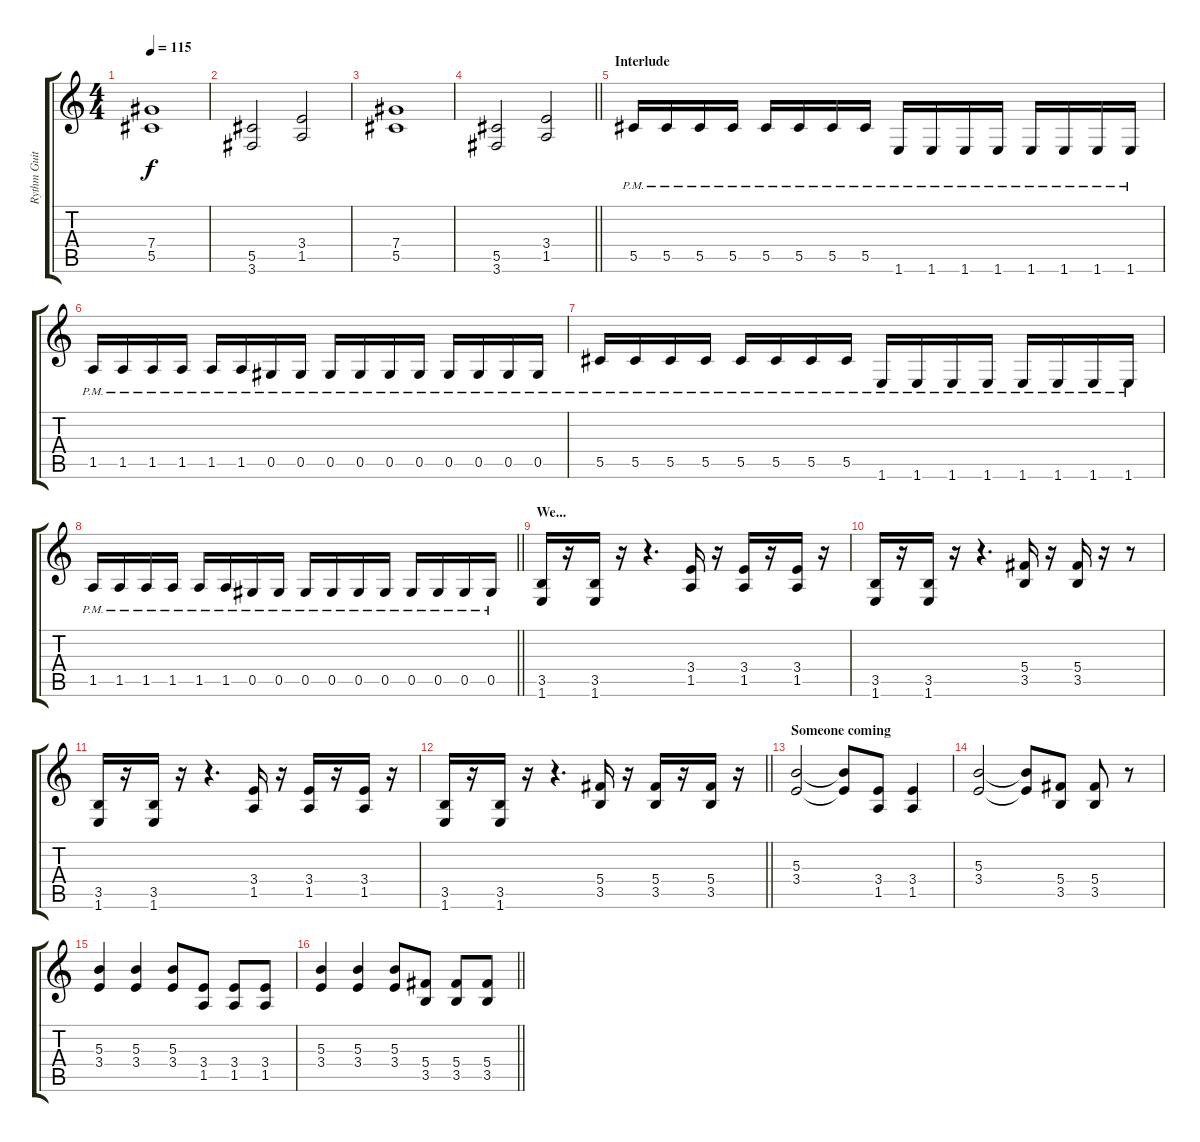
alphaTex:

\track ("Rythm Guitar" "Rythm Guit") {instrument distortionguitar}
\staff {score tabs}
\tuning (Eb4 Bb3 Gb3 Db3 Ab2 Eb2) {hide}
\ts (4 4)
\tempo 115
\clef g2
\ks c
(7.4 5.5).1{dy f} |
(5.5 3.6).2 (3.4 1.5).2 |
(7.4 5.5).1 |
\barLineRight lightlight
(5.5 3.6).2 (3.4 1.5).2 |
\section ("" "Interlude")
5.5{pm}.16 5.5{pm}.16 5.5{pm}.16 5.5{pm}.16 5.5{pm}.16 5.5{pm}.16 5.5{pm}.16 5.5{pm}.16 1.6{pm}.16 1.6{pm}.16 1.6{pm}.16 1.6{pm}.16 1.6{pm}.16 1.6{pm}.16 1.6{pm}.16 1.6{pm}.16 |
1.5{pm}.16 1.5{pm}.16 1.5{pm}.16 1.5{pm}.16 1.5{pm}.16 1.5{pm}.16 0.5{pm}.16 0.5{pm}.16 0.5{pm}.16 0.5{pm}.16 0.5{pm}.16 0.5{pm}.16 0.5{pm}.16 0.5{pm}.16 0.5{pm}.16 0.5{pm}.16 |
5.5{pm}.16 5.5{pm}.16 5.5{pm}.16 5.5{pm}.16 5.5{pm}.16 5.5{pm}.16 5.5{pm}.16 5.5{pm}.16 1.6{pm}.16 1.6{pm}.16 1.6{pm}.16 1.6{pm}.16 1.6{pm}.16 1.6{pm}.16 1.6{pm}.16 1.6{pm}.16 |
\barLineRight lightlight
1.5{pm}.16 1.5{pm}.16 1.5{pm}.16 1.5{pm}.16 1.5{pm}.16 1.5{pm}.16 0.5{pm}.16 0.5{pm}.16 0.5{pm}.16 0.5{pm}.16 0.5{pm}.16 0.5{pm}.16 0.5{pm}.16 0.5{pm}.16 0.5{pm}.16 0.5{pm}.16 |
\section ("" "We...")
(3.5 1.6).16 r.16 (3.5 1.6).16 r.16 r.4{d} (3.4 1.5).16 r.16 (3.4 1.5).16 r.16 (3.4 1.5).16 r.16 |
(3.5 1.6).16 r.16 (3.5 1.6).16 r.16 r.4{d} (5.4 3.5).16 r.16 (5.4 3.5).16 r.16 r.8 |
(3.5 1.6).16 r.16 (3.5 1.6).16 r.16 r.4{d} (3.4 1.5).16 r.16 (3.4 1.5).16 r.16 (3.4 1.5).16 r.16 |
\barLineRight lightlight
(3.5 1.6).16 r.16 (3.5 1.6).16 r.16 r.4{d} (5.4 3.5).16 r.16 (5.4 3.5).16 r.16 (5.4 3.5).16 r.16 |
\section ("" "Someone coming")
(5.3 3.4).2 (5.3{t} 3.4{t}).8 (3.4 1.5).8 (3.4 1.5).4 |
(5.3 3.4).2 (5.3{t} 3.4{t}).8 (5.4 3.5).8 (5.4 3.5).8 r.8 |
(5.3 3.4).4 (5.3 3.4).4 (5.3 3.4).8 (3.4 1.5).8 (3.4 1.5).8 (3.4 1.5).8 |
\barLineRight lightlight
(5.3 3.4).4 (5.3 3.4).4 (5.3 3.4).8 (5.4 3.5).8 (5.4 3.5).8 (5.4 3.5).8
